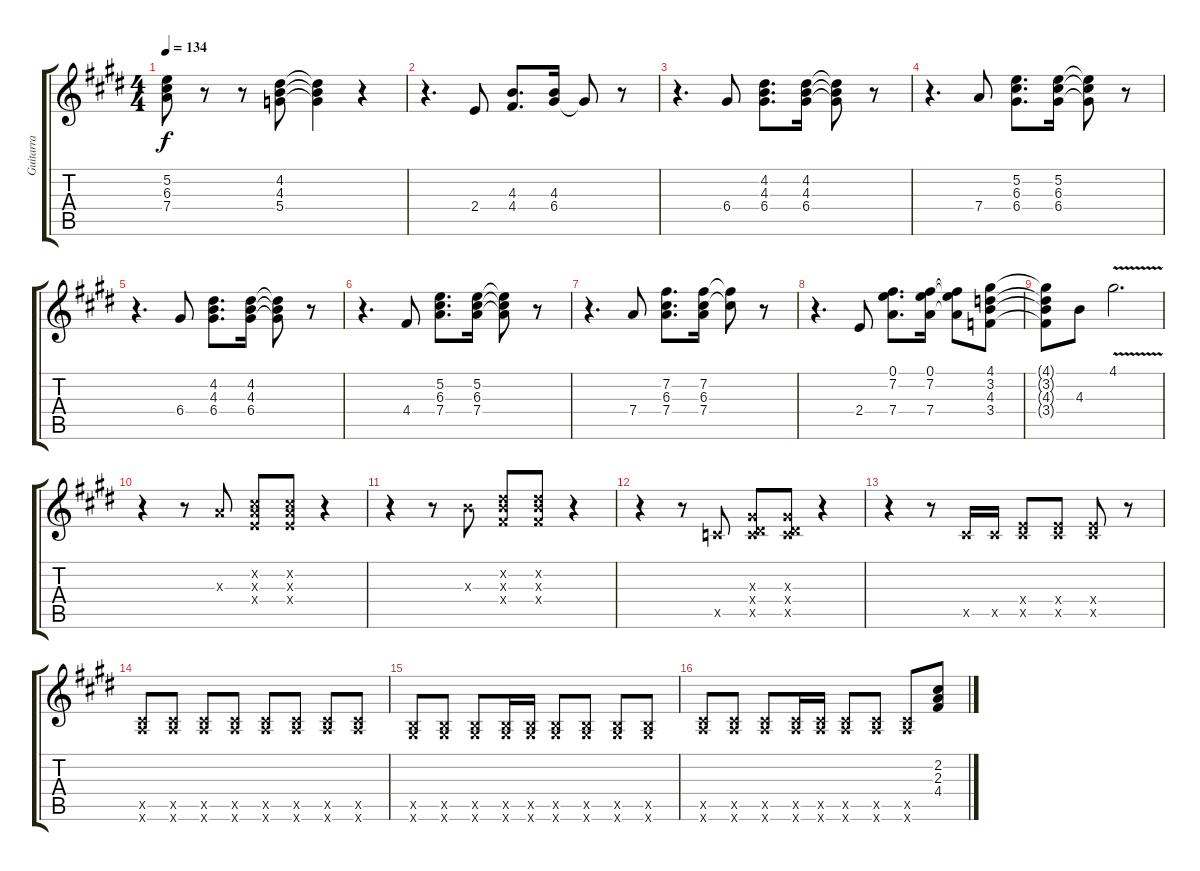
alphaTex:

\track ("Guitarra" "Guitarra") {instrument electricguitarclean}
\staff {score tabs}
\tuning (E4 B3 G3 D3 A2 E2) {hide}
\ts (4 4)
\tempo 134
\clef g2
\ks e
(5.2 6.3 7.4).8{dy f} r.8 r.8 (4.2 4.3 5.4).8 (4.2{t} 4.3{t} 5.4{t}).4 r.4 |
r.4{d} 2.4.8 (4.3 4.4).8{d} (4.3 6.4).16 6.4{t}.8 r.8 |
r.4{d} 6.4.8 (4.2 4.3 6.4).8{d} (4.2 4.3 6.4).16 (4.2{t} 4.3{t} 6.4{t}).8 r.8 |
r.4{d} 7.4.8 (5.2 6.3 6.4).8{d} (5.2 6.3 6.4).16 (5.2{t} 6.3{t} 6.4{t}).8 r.8 |
r.4{d} 6.4.8 (4.2 4.3 6.4).8{d} (4.2 4.3 6.4).16 (4.2{t} 4.3{t} 6.4{t}).8 r.8 |
r.4{d} 4.4.8 (5.2 6.3 7.4).8{d} (5.2 6.3 7.4).16 (5.2{t} 6.3{t} 7.4{t}).8 r.8 |
r.4{d} 7.4.8 (7.2 6.3 7.4).8{d} (7.2 6.3 7.4).16 (7.2{t} 6.3{t}).8 r.8 |
r.4{d} 2.4.8 (0.1 7.2 7.4).8{d} (0.1 7.2 7.4).16 (0.1{t} 7.2{t} 7.4{t}).8 (4.1 3.2 4.3 3.4).8 |
(4.1{t} 3.2{t} 4.3{t} 3.4{t}).8 4.3.8 4.1{v}.2{d} |
r.4 r.8 2.3{x}.8 (2.2{x} 2.3{x} 2.4{x}).8 (2.2{x} 2.3{x} 2.4{x}).8 r.4 |
r.4 r.8 4.3{x}.8 (4.2{x} 4.3{x} 4.4{x}).8 (4.2{x} 4.3{x} 4.4{x}).8 r.4 |
r.4 r.8 3.5{x}.8 (1.3{x} 1.4{x} 3.5{x}).8 (1.3{x} 1.4{x} 3.5{x}).8 r.4 |
r.4 r.8 4.5{x}.16 4.5{x}.16 (2.4{x} 4.5{x}).8 (2.4{x} 4.5{x}).8 (2.4{x} 4.5{x}).8 r.8 |
(4.5{x} 5.6{x}).8 (4.5{x} 5.6{x}).8 (4.5{x} 5.6{x}).8 (4.5{x} 5.6{x}).8 (4.5{x} 5.6{x}).8 (4.5{x} 5.6{x}).8 (4.5{x} 5.6{x}).8 (4.5{x} 5.6{x}).8 |
(2.5{x} 4.6{x}).8 (2.5{x} 4.6{x}).8 (2.5{x} 4.6{x}).8 (2.5{x} 4.6{x}).16 (2.5{x} 4.6{x}).16 (2.5{x} 4.6{x}).8 (2.5{x} 4.6{x}).8 (2.5{x} 4.6{x}).8 (2.5{x} 4.6{x}).8 |
(4.5{x} 5.6{x}).8 (4.5{x} 5.6{x}).8 (4.5{x} 5.6{x}).8 (4.5{x} 5.6{x}).16 (4.5{x} 5.6{x}).16 (4.5{x} 5.6{x}).8 (4.5{x} 5.6{x}).8 (4.5{x} 5.6{x}).8 (2.2 2.3 4.4).8
